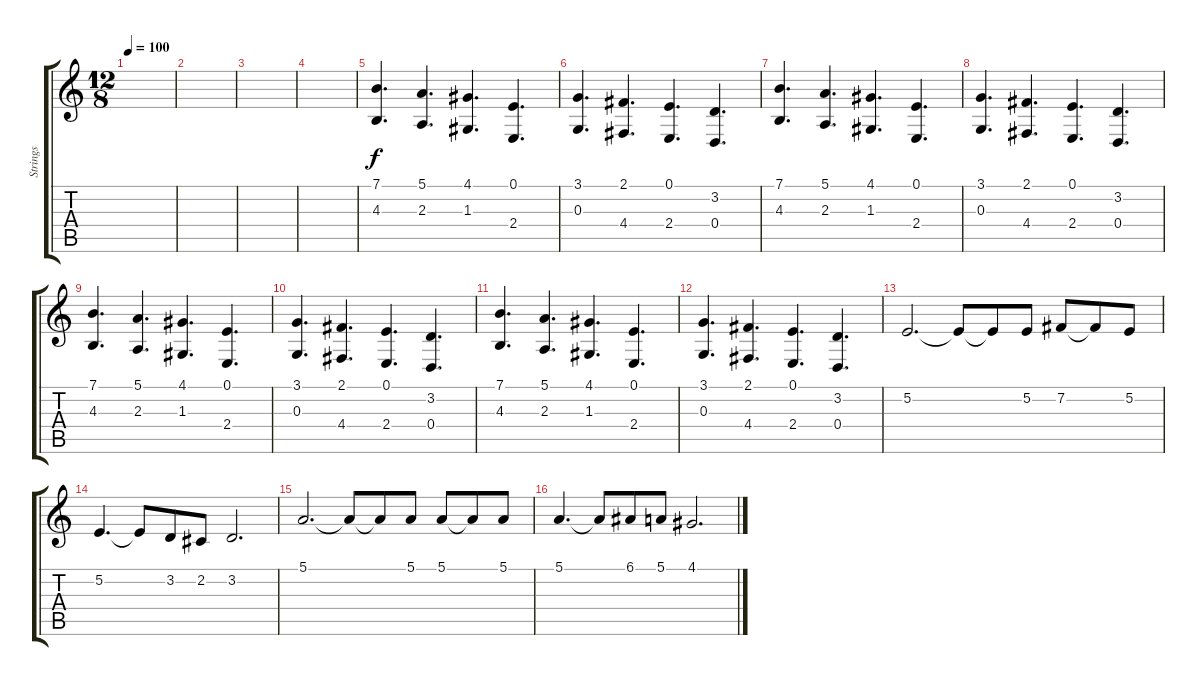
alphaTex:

\track ("Strings" "Strings") {instrument stringensemble1}
\staff {score tabs}
\tuning (E4 B3 G3 D3 A2 E2) {hide}
\ts (12 8)
\tempo 100
\clef g2
\ks c
|
|
|
|
(7.1 4.3).4{d} (5.1 2.3).4{d} (4.1 1.3).4{d} (0.1 2.4).4{d} |
(3.1 0.3).4{d} (2.1 4.4).4{d} (0.1 2.4).4{d} (3.2 0.4).4{d} |
(7.1 4.3).4{d} (5.1 2.3).4{d} (4.1 1.3).4{d} (0.1 2.4).4{d} |
(3.1 0.3).4{d} (2.1 4.4).4{d} (0.1 2.4).4{d} (3.2 0.4).4{d} |
(7.1 4.3).4{d} (5.1 2.3).4{d} (4.1 1.3).4{d} (0.1 2.4).4{d} |
(3.1 0.3).4{d} (2.1 4.4).4{d} (0.1 2.4).4{d} (3.2 0.4).4{d} |
(7.1 4.3).4{d} (5.1 2.3).4{d} (4.1 1.3).4{d} (0.1 2.4).4{d} |
(3.1 0.3).4{d} (2.1 4.4).4{d} (0.1 2.4).4{d} (3.2 0.4).4{d} |
5.2.2{d dy f} 5.2{t}.8 5.2{t}.8 5.2.8 7.2.8 7.2{t}.8 5.2.8 |
5.2.4{d} 5.2{t}.8 3.2.8 2.2.8 3.2.2{d} |
5.1.2{d} 5.1{t}.8 5.1{t}.8 5.1.8 5.1.8 5.1{t}.8 5.1.8 |
5.1.4{d} 5.1{t}.8 6.1.8 5.1.8 4.1.2{d}
